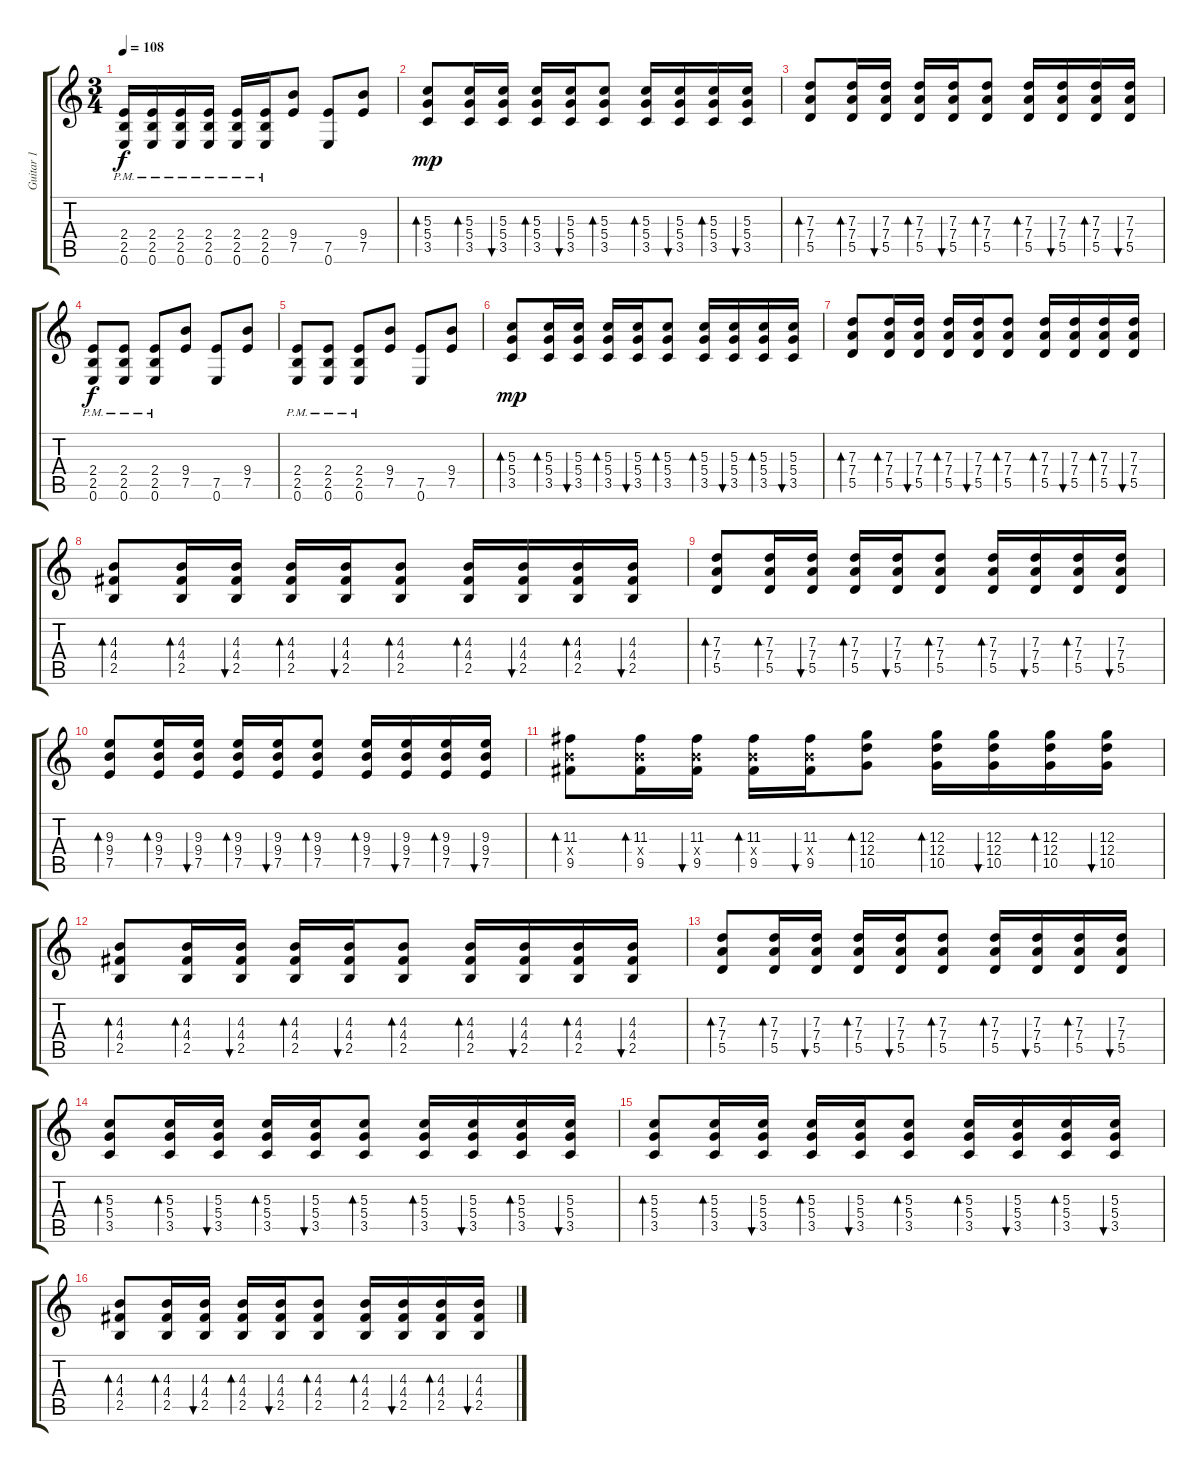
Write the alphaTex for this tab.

\track ("Guitar 1" "Guitar 1") {instrument acousticguitarsteel}
\staff {score tabs}
\tuning (E4 B3 G3 D3 A2 E2) {hide}
\ts (3 4)
\tempo 108
\clef g2
\ks c
(2.4{pm} 2.5{pm} 0.6{pm}).16{dy f} (2.4{pm} 2.5{pm} 0.6{pm}).16 (2.4{pm} 2.5{pm} 0.6{pm}).16 (2.4{pm} 2.5{pm} 0.6{pm}).16 (2.4{pm} 2.5{pm} 0.6{pm}).16 (2.4{pm} 2.5{pm} 0.6{pm}).16 (9.4 7.5).8 (7.5 0.6).8 (9.4 7.5).8 |
(5.3 5.4 3.5).8{bd 120 dy mp} (5.3 5.4 3.5).16{bd 120} (5.3 5.4 3.5).16{bu 120} (5.3 5.4 3.5).16{bd 120} (5.3 5.4 3.5).16{bu 120} (5.3 5.4 3.5).8{bd 120} (5.3 5.4 3.5).16{bd 120} (5.3 5.4 3.5).16{bu 120} (5.3 5.4 3.5).16{bd 120} (5.3 5.4 3.5).16{bu 120} |
(7.3 7.4 5.5).8{bd 120} (7.3 7.4 5.5).16{bd 120} (7.3 7.4 5.5).16{bu 120} (7.3 7.4 5.5).16{bd 120} (7.3 7.4 5.5).16{bu 120} (7.3 7.4 5.5).8{bd 120} (7.3 7.4 5.5).16{bd 120} (7.3 7.4 5.5).16{bu 120} (7.3 7.4 5.5).16{bd 120} (7.3 7.4 5.5).16{bu 120} |
(2.4{pm} 2.5{pm} 0.6{pm}).8{dy f} (2.4{pm} 2.5{pm} 0.6{pm}).8 (2.4{pm} 2.5{pm} 0.6{pm}).8 (9.4 7.5).8 (7.5 0.6).8 (9.4 7.5).8 |
(2.4{pm} 2.5{pm} 0.6{pm}).8 (2.4{pm} 2.5{pm} 0.6{pm}).8 (2.4{pm} 2.5{pm} 0.6{pm}).8 (9.4 7.5).8 (7.5 0.6).8 (9.4 7.5).8 |
(5.3 5.4 3.5).8{bd 120 dy mp} (5.3 5.4 3.5).16{bd 120} (5.3 5.4 3.5).16{bu 120} (5.3 5.4 3.5).16{bd 120} (5.3 5.4 3.5).16{bu 120} (5.3 5.4 3.5).8{bd 120} (5.3 5.4 3.5).16{bd 120} (5.3 5.4 3.5).16{bu 120} (5.3 5.4 3.5).16{bd 120} (5.3 5.4 3.5).16{bu 120} |
(7.3 7.4 5.5).8{bd 120} (7.3 7.4 5.5).16{bd 120} (7.3 7.4 5.5).16{bu 120} (7.3 7.4 5.5).16{bd 120} (7.3 7.4 5.5).16{bu 120} (7.3 7.4 5.5).8{bd 120} (7.3 7.4 5.5).16{bd 120} (7.3 7.4 5.5).16{bu 120} (7.3 7.4 5.5).16{bd 120} (7.3 7.4 5.5).16{bu 120} |
(4.3 4.4 2.5).8{bd 120} (4.3 4.4 2.5).16{bd 120} (4.3 4.4 2.5).16{bu 120} (4.3 4.4 2.5).16{bd 120} (4.3 4.4 2.5).16{bu 120} (4.3 4.4 2.5).8{bd 120} (4.3 4.4 2.5).16{bd 120} (4.3 4.4 2.5).16{bu 120} (4.3 4.4 2.5).16{bd 120} (4.3 4.4 2.5).16{bu 120} |
(7.3 7.4 5.5).8{bd 120} (7.3 7.4 5.5).16{bd 120} (7.3 7.4 5.5).16{bu 120} (7.3 7.4 5.5).16{bd 120} (7.3 7.4 5.5).16{bu 120} (7.3 7.4 5.5).8{bd 120} (7.3 7.4 5.5).16{bd 120} (7.3 7.4 5.5).16{bu 120} (7.3 7.4 5.5).16{bd 120} (7.3 7.4 5.5).16{bu 120} |
(9.3 9.4 7.5).8{bd 120} (9.3 9.4 7.5).16{bd 120} (9.3 9.4 7.5).16{bu 120} (9.3 9.4 7.5).16{bd 120} (9.3 9.4 7.5).16{bu 120} (9.3 9.4 7.5).8{bd 120} (9.3 9.4 7.5).16{bd 120} (9.3 9.4 7.5).16{bu 120} (9.3 9.4 7.5).16{bd 120} (9.3 9.4 7.5).16{bu 120} |
(11.3 9.4{x} 9.5).8{bd 120} (11.3 9.4{x} 9.5).16{bd 120} (11.3 9.4{x} 9.5).16{bu 120} (11.3 9.4{x} 9.5).16{bd 120} (11.3 9.4{x} 9.5).16{bu 120} (12.3 12.4 10.5).8{bd 120} (12.3 12.4 10.5).16{bd 120} (12.3 12.4 10.5).16{bu 120} (12.3 12.4 10.5).16{bd 120} (12.3 12.4 10.5).16{bu 120} |
(4.3 4.4 2.5).8{bd 120} (4.3 4.4 2.5).16{bd 120} (4.3 4.4 2.5).16{bu 120} (4.3 4.4 2.5).16{bd 120} (4.3 4.4 2.5).16{bu 120} (4.3 4.4 2.5).8{bd 120} (4.3 4.4 2.5).16{bd 120} (4.3 4.4 2.5).16{bu 120} (4.3 4.4 2.5).16{bd 120} (4.3 4.4 2.5).16{bu 120} |
(7.3 7.4 5.5).8{bd 120} (7.3 7.4 5.5).16{bd 120} (7.3 7.4 5.5).16{bu 120} (7.3 7.4 5.5).16{bd 120} (7.3 7.4 5.5).16{bu 120} (7.3 7.4 5.5).8{bd 120} (7.3 7.4 5.5).16{bd 120} (7.3 7.4 5.5).16{bu 120} (7.3 7.4 5.5).16{bd 120} (7.3 7.4 5.5).16{bu 120} |
(5.3 5.4 3.5).8{bd 120} (5.3 5.4 3.5).16{bd 120} (5.3 5.4 3.5).16{bu 120} (5.3 5.4 3.5).16{bd 120} (5.3 5.4 3.5).16{bu 120} (5.3 5.4 3.5).8{bd 120} (5.3 5.4 3.5).16{bd 120} (5.3 5.4 3.5).16{bu 120} (5.3 5.4 3.5).16{bd 120} (5.3 5.4 3.5).16{bu 120} |
(5.3 5.4 3.5).8{bd 120} (5.3 5.4 3.5).16{bd 120} (5.3 5.4 3.5).16{bu 120} (5.3 5.4 3.5).16{bd 120} (5.3 5.4 3.5).16{bu 120} (5.3 5.4 3.5).8{bd 120} (5.3 5.4 3.5).16{bd 120} (5.3 5.4 3.5).16{bu 120} (5.3 5.4 3.5).16{bd 120} (5.3 5.4 3.5).16{bu 120} |
(4.3 4.4 2.5).8{bd 120} (4.3 4.4 2.5).16{bd 120} (4.3 4.4 2.5).16{bu 120} (4.3 4.4 2.5).16{bd 120} (4.3 4.4 2.5).16{bu 120} (4.3 4.4 2.5).8{bd 120} (4.3 4.4 2.5).16{bd 120} (4.3 4.4 2.5).16{bu 120} (4.3 4.4 2.5).16{bd 120} (4.3 4.4 2.5).16{bu 120}
